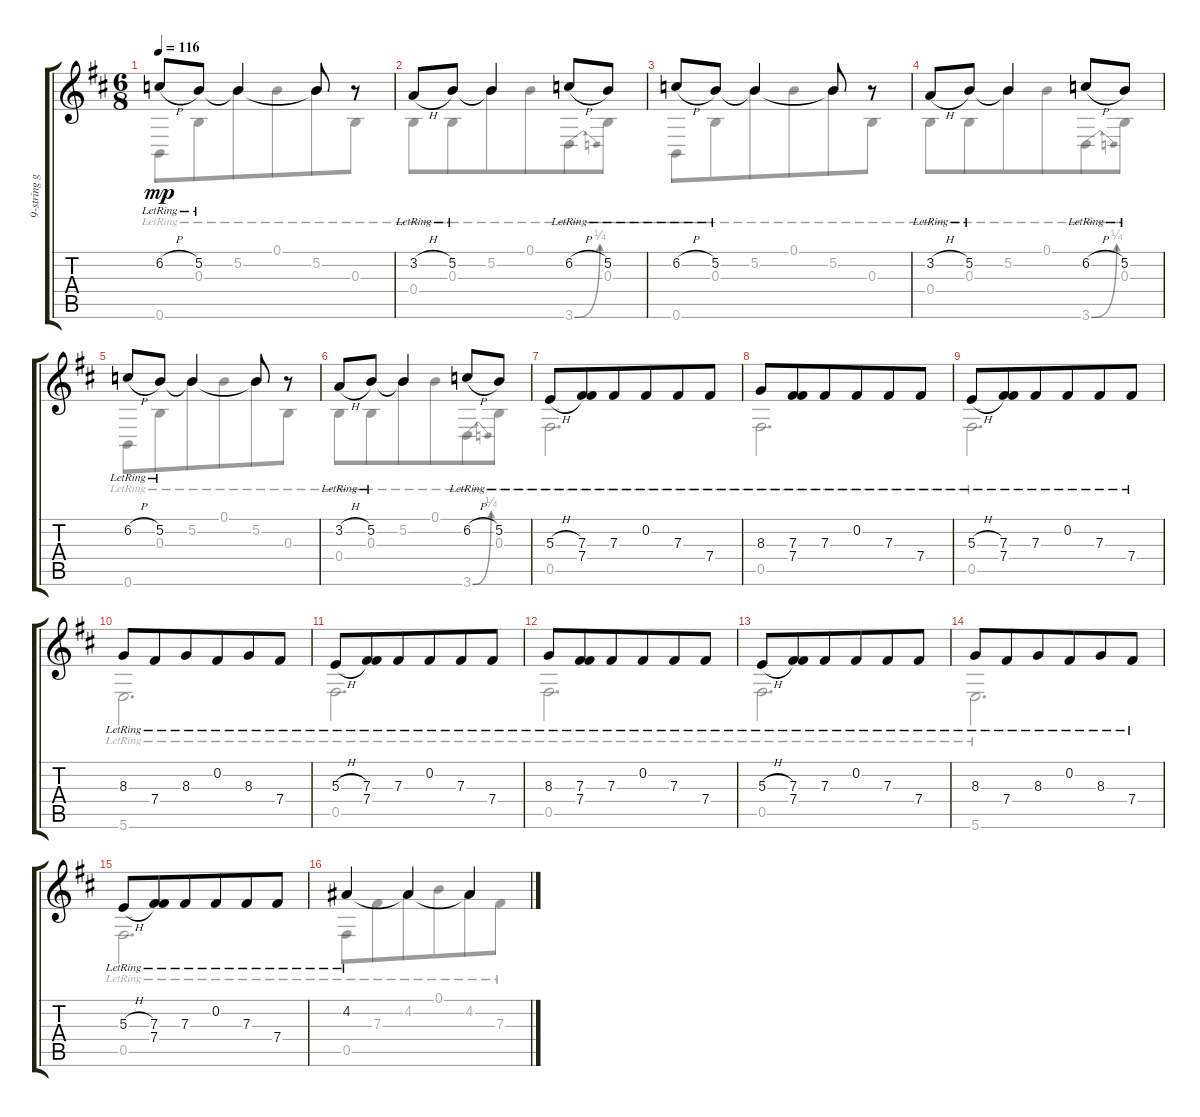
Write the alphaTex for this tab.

\track ("9-string guitar" "9-string g") {instrument acousticguitarsteel}
\staff {score tabs}
\tuning (B3 Gb3 B2 B2 Gb2 B1) {hide}
\voice
\ts (6 8)
\tempo 116
\clef g2
\ks d
6.2{h lr}.8{dy mp} 5.2{lr}.8 5.2{t}.4 5.2{t}.8 r.8 |
3.2{h lr}.8 5.2{lr}.8 5.2{t}.4 6.2{h lr}.8 5.2{lr}.8 |
6.2{h lr}.8 5.2{lr}.8 5.2{t}.4 5.2{t}.8 r.8 |
3.2{h lr}.8 5.2{lr}.8 5.2{t}.4 6.2{h lr}.8 5.2{lr}.8 |
6.2{h lr}.8 5.2{lr}.8 5.2{t}.4 5.2{t}.8 r.8 |
3.2{h lr}.8 5.2{lr}.8 5.2{t}.4 6.2{h lr}.8 5.2{lr}.8 |
5.3{h lr}.8 (7.3{lr} 7.4{lr}).8 7.3{lr}.8{beam merge} 0.2{lr}.8 7.3{lr}.8 7.4{lr}.8 |
8.3{lr}.8 (7.3{lr} 7.4{lr}).8 7.3{lr}.8{beam merge} 0.2{lr}.8 7.3{lr}.8 7.4{lr}.8 |
5.3{h lr}.8 (7.3{lr} 7.4{lr}).8 7.3{lr}.8{beam merge} 0.2{lr}.8 7.3{lr}.8 7.4{lr}.8 |
8.3{lr}.8 7.4{lr}.8 8.3{lr}.8{beam merge} 0.2{lr}.8 8.3{lr}.8 7.4{lr}.8 |
5.3{h lr}.8 (7.3{lr} 7.4{lr}).8 7.3{lr}.8{beam merge} 0.2{lr}.8 7.3{lr}.8 7.4{lr}.8 |
8.3{lr}.8 (7.3{lr} 7.4{lr}).8 7.3{lr}.8{beam merge} 0.2{lr}.8 7.3{lr}.8 7.4{lr}.8 |
5.3{h lr}.8 (7.3{lr} 7.4{lr}).8 7.3{lr}.8{beam merge} 0.2{lr}.8 7.3{lr}.8 7.4{lr}.8 |
8.3{lr}.8 7.4{lr}.8 8.3{lr}.8{beam merge} 0.2{lr}.8 8.3{lr}.8 7.4{lr}.8 |
5.3{h lr}.8 (7.3{lr} 7.4{lr}).8 7.3{lr}.8{beam merge} 0.2{lr}.8 7.3{lr}.8 7.4{lr}.8 |
4.2{lr}.4 4.2{t}.4 4.2{t}.4
\voice
\clef g2
\ottava regular
\simile none
\ks d
0.6{lr}.8{dy mp} 0.3{lr}.8 5.2{lr}.8{beam merge} 0.1{lr}.8 5.2{lr}.8 0.3{lr}.8 |
0.4{lr}.8 0.3{lr}.8 5.2{lr}.8{beam merge} 0.1{lr}.8 3.6{be (bend 0 0 60 1) lr}.8 0.3{lr}.8 |
0.6{lr}.8 0.3{lr}.8 5.2{lr}.8{beam merge} 0.1{lr}.8 5.2{lr}.8 0.3{lr}.8 |
0.4{lr}.8 0.3{lr}.8 5.2{lr}.8{beam merge} 0.1{lr}.8 3.6{be (bend 0 0 60 1) lr}.8 0.3{lr}.8 |
0.6{lr}.8 0.3{lr}.8 5.2{lr}.8{beam merge} 0.1{lr}.8 5.2{lr}.8 0.3{lr}.8 |
0.4{lr}.8 0.3{lr}.8 5.2{lr}.8{beam merge} 0.1{lr}.8 3.6{be (bend 0 0 60 1) lr}.8 0.3{lr}.8 |
0.5{lr}.2{d} |
0.5{lr}.2{d} |
0.5{lr}.2{d} |
5.6{lr}.2{d} |
0.5{lr}.2{d} |
0.5{lr}.2{d} |
0.5{lr}.2{d} |
5.6{lr}.2{d} |
0.5{lr}.2{d} |
0.5{lr}.8 7.3{lr}.8 4.2{lr}.8{beam merge} 0.1{lr}.8 4.2{lr}.8 7.3{lr}.8
